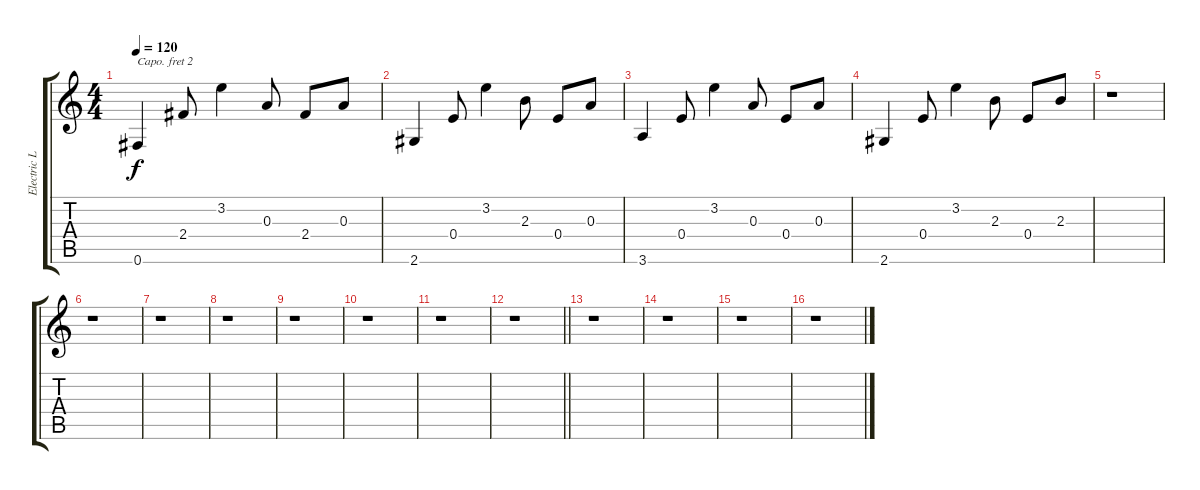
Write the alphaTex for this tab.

\track ("Electric Lead" "Electric L") {instrument distortionguitar}
\staff {score tabs}
\capo 2
\tuning (E4 B3 G3 D3 A2 E2) {hide}
\ts (4 4)
\tempo 120
\clef g2
\ks c
0.6.4{dy f instrument distortionguitar} 2.4.8 3.2.4 0.3.8 2.4.8 0.3.8 |
2.6.4 0.4.8 3.2.4 2.3.8 0.4.8 0.3.8 |
3.6.4 0.4.8 3.2.4 0.3.8 0.4.8 0.3.8 |
2.6.4 0.4.8 3.2.4 2.3.8 0.4.8 2.3.8 |
r.1 |
r.1 |
r.1 |
r.1 |
r.1 |
r.1 |
r.1 |
\barLineRight lightlight
r.1 |
r.1 |
r.1 |
r.1 |
r.1
